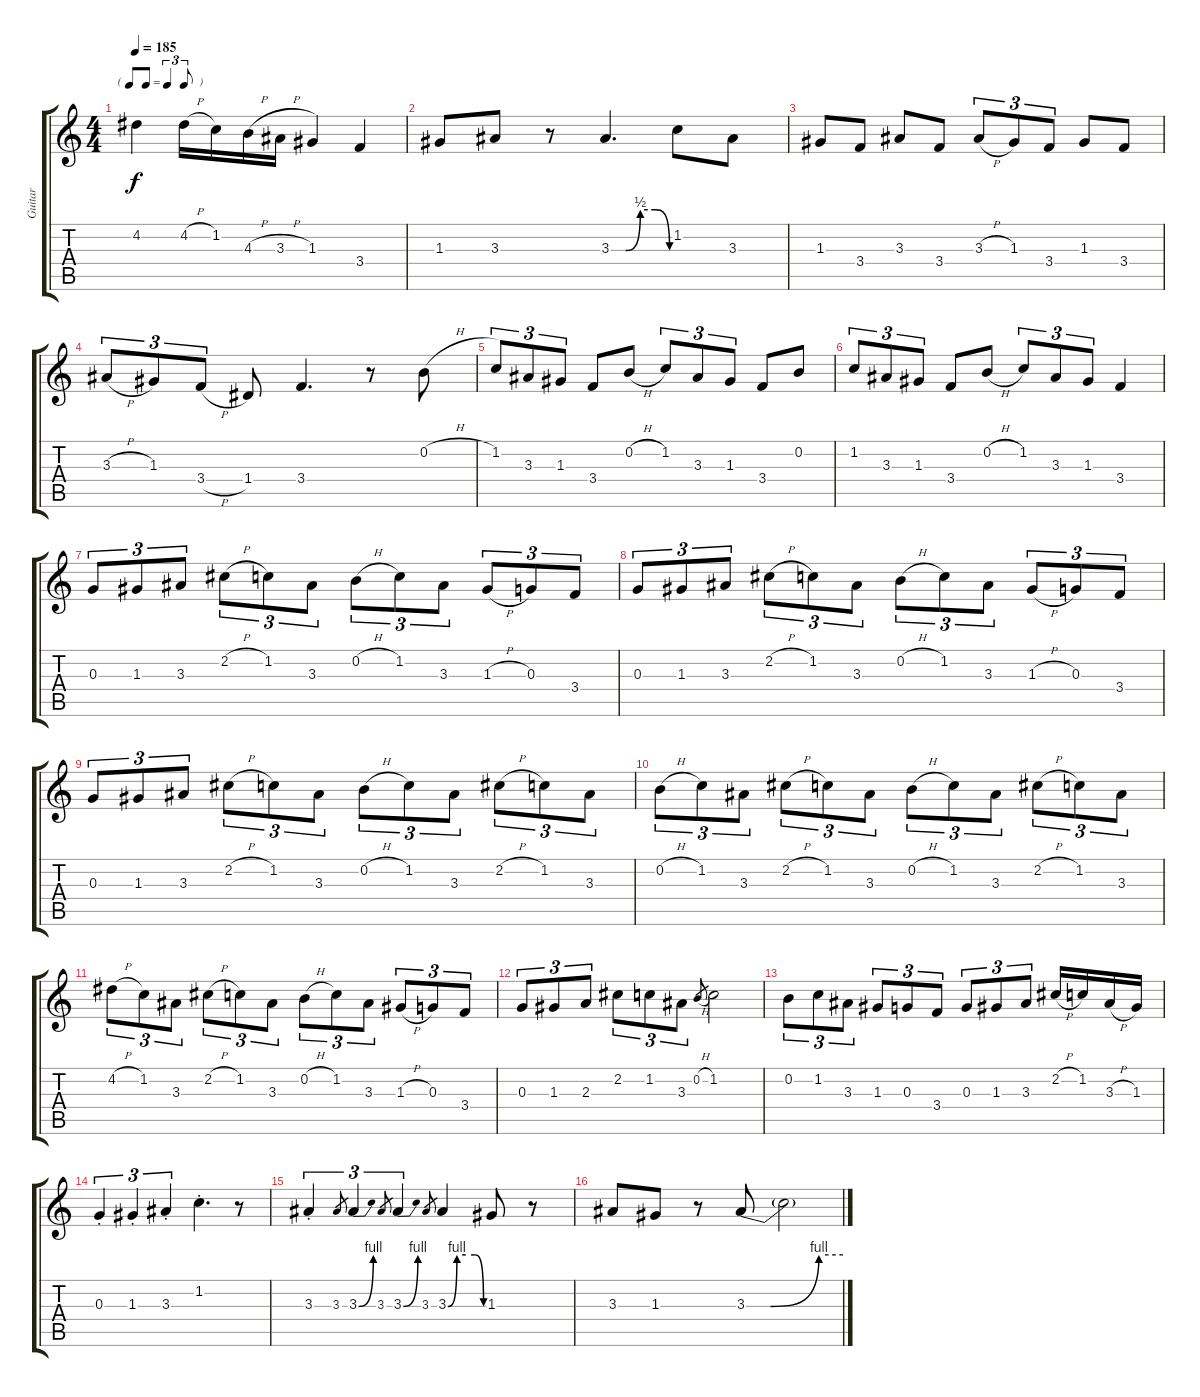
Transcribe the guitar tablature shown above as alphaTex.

\track ("Guitar" "Guitar") {instrument overdrivenguitar}
\staff {score tabs}
\tuning (E4 B3 G3 D3 A2 E2) {hide}
\ts (4 4)
\tf triplet8th
\tempo 185
\clef g2
\ks c
4.2.4{dy f} 4.2{h}.16 1.2.16 4.3{h}.16 3.3{h}.16 1.3.4 3.4.4 |
1.3.8 3.3.8 r.8 3.3{be (custom 0 0 15 0 30 2 45 2 60 0)}.4{d} 1.2.8 3.3.8 |
1.3.8 3.4.8 3.3.8 3.4.8 3.3{h}.8{tu (3 2)} 1.3.8{tu (3 2)} 3.4.8{tu (3 2)} 1.3.8 3.4.8 |
3.3{h}.8{tu (3 2)} 1.3.8{tu (3 2)} 3.4{h}.8{tu (3 2)} 1.4.8 3.4.4{d} r.8 0.2{h}.8 |
1.2.8{tu (3 2)} 3.3.8{tu (3 2)} 1.3.8{tu (3 2)} 3.4.8 0.2{h}.8 1.2.8{tu (3 2)} 3.3.8{tu (3 2)} 1.3.8{tu (3 2)} 3.4.8 0.2.8 |
1.2.8{tu (3 2)} 3.3.8{tu (3 2)} 1.3.8{tu (3 2)} 3.4.8 0.2{h}.8 1.2.8{tu (3 2)} 3.3.8{tu (3 2)} 1.3.8{tu (3 2)} 3.4.4 |
0.3.8{tu (3 2)} 1.3.8{tu (3 2)} 3.3.8{tu (3 2)} 2.2{h}.8{tu (3 2)} 1.2.8{tu (3 2)} 3.3.8{tu (3 2)} 0.2{h}.8{tu (3 2)} 1.2.8{tu (3 2)} 3.3.8{tu (3 2)} 1.3{h}.8{tu (3 2)} 0.3.8{tu (3 2)} 3.4.8{tu (3 2)} |
0.3.8{tu (3 2)} 1.3.8{tu (3 2)} 3.3.8{tu (3 2)} 2.2{h}.8{tu (3 2)} 1.2.8{tu (3 2)} 3.3.8{tu (3 2)} 0.2{h}.8{tu (3 2)} 1.2.8{tu (3 2)} 3.3.8{tu (3 2)} 1.3{h}.8{tu (3 2)} 0.3.8{tu (3 2)} 3.4.8{tu (3 2)} |
0.3.8{tu (3 2)} 1.3.8{tu (3 2)} 3.3.8{tu (3 2)} 2.2{h}.8{tu (3 2)} 1.2.8{tu (3 2)} 3.3.8{tu (3 2)} 0.2{h}.8{tu (3 2)} 1.2.8{tu (3 2)} 3.3.8{tu (3 2)} 2.2{h}.8{tu (3 2)} 1.2.8{tu (3 2)} 3.3.8{tu (3 2)} |
0.2{h}.8{tu (3 2)} 1.2.8{tu (3 2)} 3.3.8{tu (3 2)} 2.2{h}.8{tu (3 2)} 1.2.8{tu (3 2)} 3.3.8{tu (3 2)} 0.2{h}.8{tu (3 2)} 1.2.8{tu (3 2)} 3.3.8{tu (3 2)} 2.2{h}.8{tu (3 2)} 1.2.8{tu (3 2)} 3.3.8{tu (3 2)} |
4.2{h}.8{tu (3 2)} 1.2.8{tu (3 2)} 3.3.8{tu (3 2)} 2.2{h}.8{tu (3 2)} 1.2.8{tu (3 2)} 3.3.8{tu (3 2)} 0.2{h}.8{tu (3 2)} 1.2.8{tu (3 2)} 3.3.8{tu (3 2)} 1.3{h}.8{tu (3 2)} 0.3.8{tu (3 2)} 3.4.8{tu (3 2)} |
0.3.8{tu (3 2)} 1.3.8{tu (3 2)} 2.3.8{tu (3 2)} 2.2.8{tu (3 2)} 1.2.8{tu (3 2)} 3.3.8{tu (3 2)} 0.2{h}.8{gr} 1.2.2 |
0.2.8{tu (3 2)} 1.2.8{tu (3 2)} 3.3.8{tu (3 2)} 1.3.8{tu (3 2)} 0.3.8{tu (3 2)} 3.4.8{tu (3 2)} 0.3.8{tu (3 2)} 1.3.8{tu (3 2)} 3.3.8{tu (3 2)} 2.2{h}.16 1.2.16 3.3{h}.16 1.3.16 |
0.3{st}.4{tu (3 2)} 1.3{st}.4{tu (3 2)} 3.3{st}.4{tu (3 2)} 1.2{st}.4{d} r.8 |
3.3{st}.4{tu (3 2)} 3.3.8{gr} 3.3{be (bend 0 0 60 4)}.4{tu (3 2)} 3.3.8{gr} 3.3{be (bend 0 0 60 4)}.4{tu (3 2)} 3.3.8{gr} 3.3{be (custom 0 0 15 4 30 4 45 4 60 0)}.4 1.3.8 r.8 |
3.3.8 1.3.8 r.8 3.3{be (custom 0 0 15 0 45 4 60 4)}.8 3.3{t}.2
